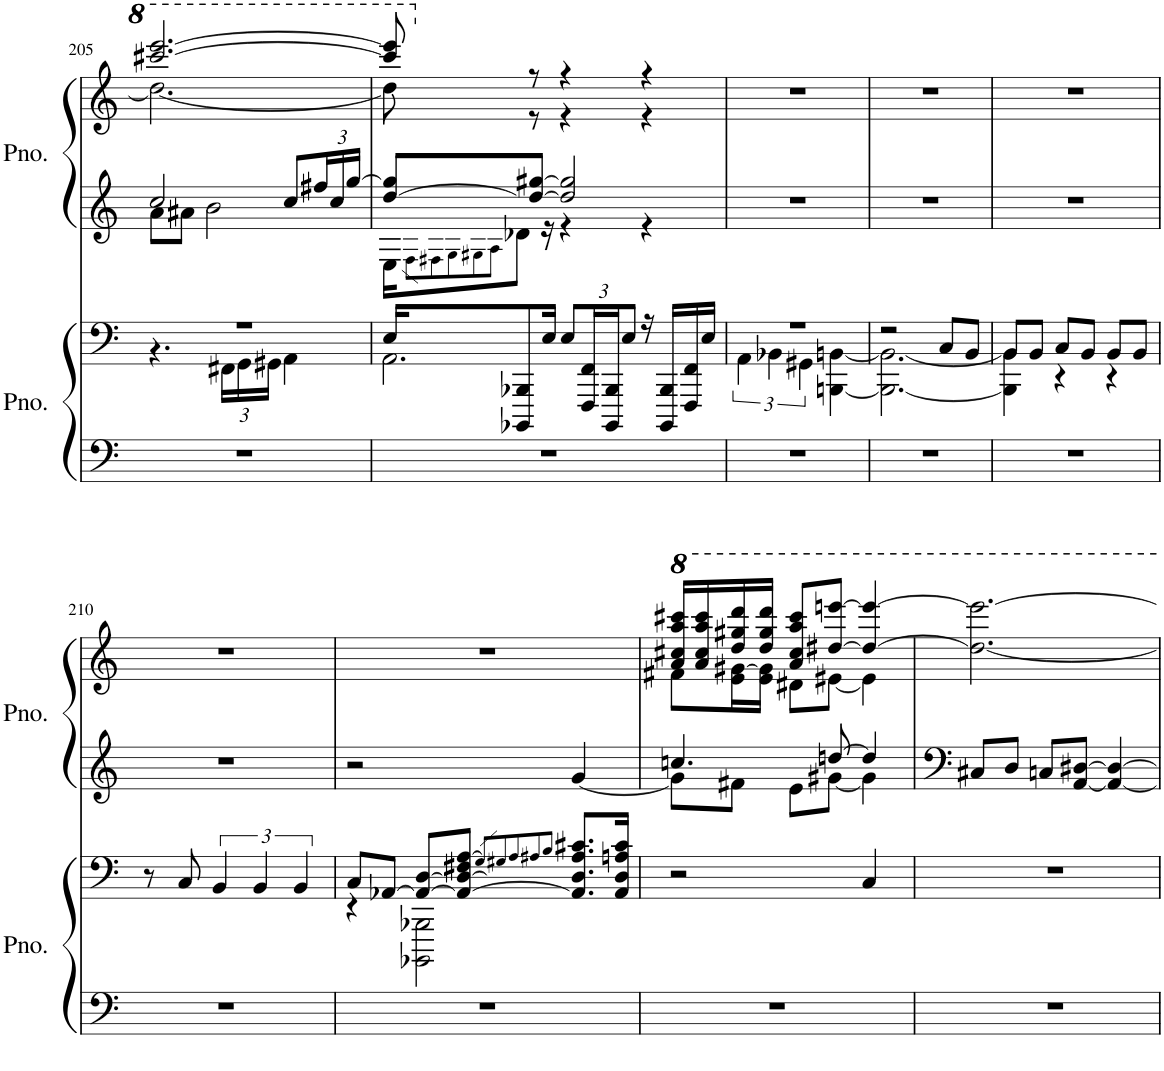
**kern	**kern	**kern	**kern
*part2	*part2	*part1	*part1
*staff4	*staff3	*staff2	*staff1
*I"Piano	*	*I"Piano	*
*I'Pno.	*	*I'Pno.	*
!!LO:PB:g=z
*clefF4	*clefF4	*clefF4	*clefG2
*k[]	*k[]	*k[]	*k[]
*M3/4	*M3/4	*M3/4	*M3/4
=205	=205	=205	=205
*	*^	*^	*^
2.r	2.r	4.r	2cc/	8a\L	[2.cccc#X/ [2.eeee/	2.ddd#\_
.	.	.	.	8a#X\J	.	.
.	.	.	.	2b\	.	.
*	*	*Xbrackettup	*	*	*	*
.	.	24FF#X\LL	.	.	.	.
.	.	24GG\	.	.	.	.
.	.	24GG#X\JJ	.	.	.	.
.	.	4AA\	8cc/L	.	.	.
*	*	*	*Xbrackettup	*	*	*
.	.	.	24ff#X/L	.	.	.
.	.	.	24cc/	.	.	.
.	.	.	[24gg/JJ	.	.	.
=206	=206	=206	=206	=206	=206	=206
2.r	16E/KL	2.AA\	[8dd/ 8gg/]L	16E\KL	8cccc#/] 8eeee/]	8ddd#\]
.	.	.	.	8qF\L	.	.
.	.	.	.	8qF#X\	.	.
.	.	.	.	8qG\	.	.
.	.	.	.	8qG#X\	.	.
.	.	.	.	8qA\J	.	.
.	8BBBB-X/ 8BBB-X/	.	.	8d-X\J	.	.
.	.	.	8dd/_ [8gg#X/J	.	8r	8r
.	16E/Jk	.	.	16r	.	.
.	12E/L	.	2dd/] 2gg#/]	4r	4r	4r
.	24FFF/ 24FF/L	.	.	.	.	.
.	24BBBB-/ 24BBB-/J	.	.	.	.	.
.	12E/J	.	.	.	.	.
.	16r	.	.	4r	4r	4r
.	16BBBB-/ 16BBB-/LL	.	.	.	.	.
.	16FFF/ 16FF/	.	.	.	.	.
.	16E/JJ	.	.	.	.	.
*	*	*	*v	*v	*	*
*	*	*	*	*v	*v
=207	=207	=207	=207	=207
*	*	*brackettup	*	*
2.r	2.r	6AA\	2.r	2.r
.	.	6BB-X\	.	.
.	.	6GG#X\	.	.
.	.	[4BBBn\ [4BBn\	.	.
=208	=208	=208	=208	=208
2.r	2r	2.BBB\_ 2.BB\_	2.r	2.r
.	8C/L	.	.	.
.	8BB/J	.	.	.
=209	=209	=209	=209	=209
2.r	8BB/L	4BBB\] 4BB\]	2.r	2.r
.	8BB/J	.	.	.
.	8C/L	4r	.	.
.	8BB/J	.	.	.
.	8BB/L	4r	.	.
.	8BB/J	.	.	.
*	*v	*v	*	*
!!LO:LB:g=z
=210	=210	=210	=210
2.r	8r	2.r	2.r
.	8C/	.	.
.	6BB/	.	.
.	6BB/	.	.
.	6BB/	.	.
=211	=211	=211	=211
*	*^	*	*
2.r	8C/L	4r	2r	2.r
.	[8AA-X/J	.	.	.
.	8AA-/_ [8D/L	2BBBB-X\ 2BBB-X\	.	.
.	8AA-/_ 8D/_ 8F#X/ [8A/J	.	.	.
.	8qG/L	.	.	.
.	8qG#X/	.	.	.
.	8qA/	.	.	.
.	8qA#X/	.	.	.
.	8qB/J	.	.	.
.	8.AA-/] 8.D/] 8.A/] 8.c#X/L	.	[<4g/	.
.	16AA-/ 16D/ 16An/ 16c#/Jk	.	.	.
*	*v	*v	*	*
=212	=212	=212	=212
*	*	*^	*^
2.r	2r	4.ccn/	8g\L]	16aa/ 16ccc#X/ 16aaa/ 16cccc#X/LL	8ff#X\L
.	.	.	.	16aa/ 16ccc#/ 16aaa/ 16cccc#/	.
.	.	.	8f#X\J	16ddd/ 16ggg#X/ 16dddd/	16ee\ [>16gg#X\L
.	.	.	.	16ddd/ 16ggg#/ 16dddd/JJ	16ee\ 16gg#\]JJ
.	.	.	8e\L	8aa/ 8ccc#/ 8aaa/ 8cccc#/L	8dd#X\L
.	.	[8ddn/	[8g#X\J	[8ddd#X/ [8eeeen/J	[8ee#X\J
.	4C/	4dd/]	4g#\]	4ddd#/_ 4eeee/_	4ee#\]
*	*	*v	*v	*	*
*	*	*	*v	*v
=213	=213	=213	=213
2.r	2.r	8C#X/L	2.ddd#\_ 2.eeee\_
.	.	8D/J	.
.	.	8Cn/L	.
.	.	[8AA/ [8D#X/J	.
.	.	4AA/_ 4D#/_	.
=	=	=	=
*-	*-	*-	*-
